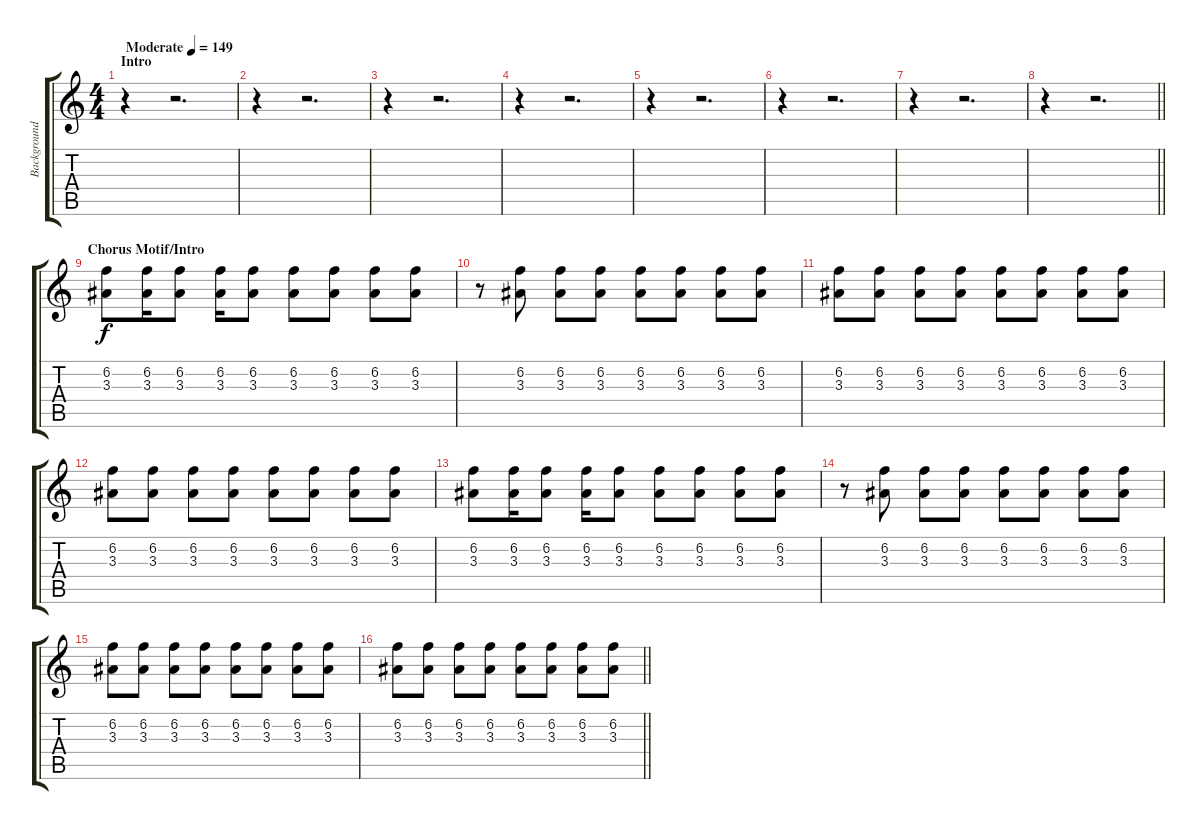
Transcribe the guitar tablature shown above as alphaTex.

\track ("Background Guitar" "Background") {instrument distortionguitar}
\staff {score tabs}
\tuning (E4 B3 G3 D3 A2 D2) {hide}
\ts (4 4)
\section ("" "Intro")
\tempo (149 "Moderate")
\clef g2
\ks c
r.4{dy f instrument distortionguitar} r.2{d} |
r.4 r.2{d} |
r.4 r.2{d} |
r.4 r.2{d} |
r.4 r.2{d} |
r.4 r.2{d} |
r.4 r.2{d} |
\barLineRight lightlight
r.4 r.2{d} |
\section ("" "Chorus Motif/Intro")
(6.2 3.3).8 (6.2 3.3).16 (6.2 3.3).8 (6.2 3.3).16 (6.2 3.3).8 (6.2 3.3).8 (6.2 3.3).8 (6.2 3.3).8 (6.2 3.3).8 |
r.8 (6.2 3.3).8 (6.2 3.3).8 (6.2 3.3).8 (6.2 3.3).8 (6.2 3.3).8 (6.2 3.3).8 (6.2 3.3).8 |
(6.2 3.3).8 (6.2 3.3).8 (6.2 3.3).8 (6.2 3.3).8 (6.2 3.3).8 (6.2 3.3).8 (6.2 3.3).8 (6.2 3.3).8 |
(6.2 3.3).8 (6.2 3.3).8 (6.2 3.3).8 (6.2 3.3).8 (6.2 3.3).8 (6.2 3.3).8 (6.2 3.3).8 (6.2 3.3).8 |
(6.2 3.3).8 (6.2 3.3).16 (6.2 3.3).8 (6.2 3.3).16 (6.2 3.3).8 (6.2 3.3).8 (6.2 3.3).8 (6.2 3.3).8 (6.2 3.3).8 |
r.8 (6.2 3.3).8 (6.2 3.3).8 (6.2 3.3).8 (6.2 3.3).8 (6.2 3.3).8 (6.2 3.3).8 (6.2 3.3).8 |
(6.2 3.3).8 (6.2 3.3).8 (6.2 3.3).8 (6.2 3.3).8 (6.2 3.3).8 (6.2 3.3).8 (6.2 3.3).8 (6.2 3.3).8 |
\barLineRight lightlight
(6.2 3.3).8 (6.2 3.3).8 (6.2 3.3).8 (6.2 3.3).8 (6.2 3.3).8 (6.2 3.3).8 (6.2 3.3).8 (6.2 3.3).8
